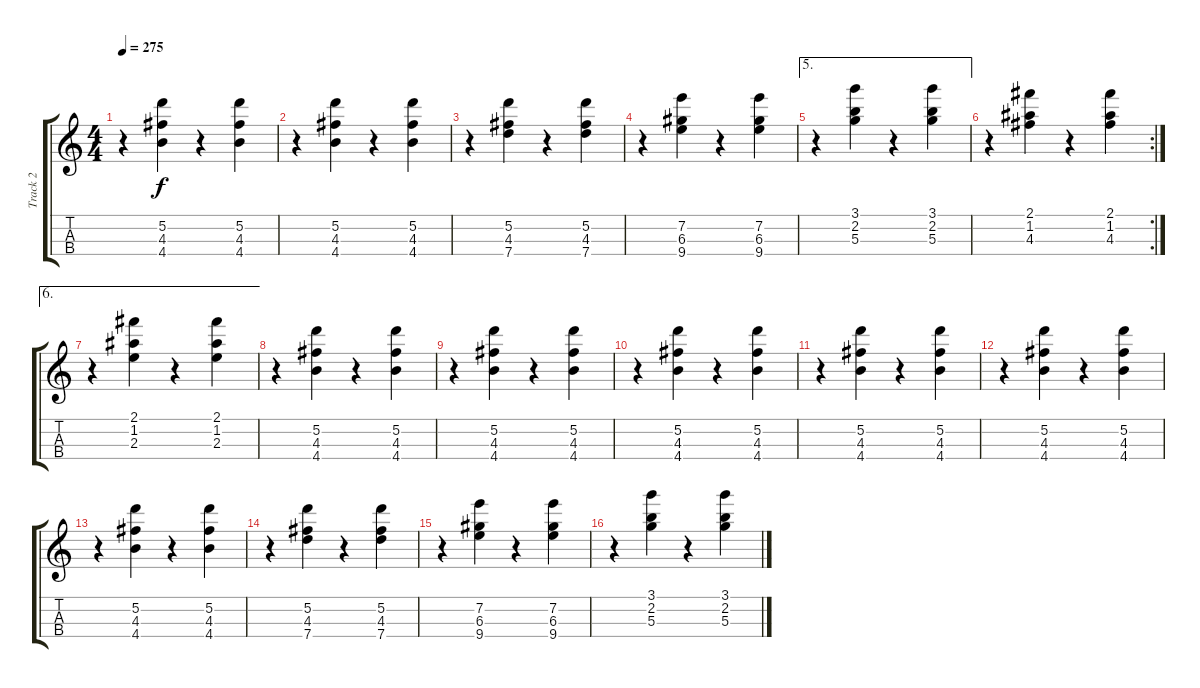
\track ("Track 2" "Track 2") {instrument acousticguitarsteel}
\staff {score tabs}
\tuning (E5 A4 D4 G3) {hide}
\ts (4 4)
\tempo 275
\clef g2
\ks c
r.4{dy f} (5.2 4.3 4.4).4 r.4 (5.2 4.3 4.4).4 |
r.4 (5.2 4.3 4.4).4 r.4 (5.2 4.3 4.4).4 |
r.4 (5.2 4.3 7.4).4 r.4 (5.2 4.3 7.4).4 |
r.4 (7.2 6.3 9.4).4 r.4 (7.2 6.3 9.4).4 |
\ae 5
r.4 (3.1 2.2 5.3).4 r.4 (3.1 2.2 5.3).4 |
\rc 2
r.4 (2.1 1.2 4.3).4 r.4 (2.1 1.2 4.3).4 |
\ae 6
r.4 (2.1 1.2 2.3).4 r.4 (2.1 1.2 2.3).4 |
r.4 (5.2 4.3 4.4).4 r.4 (5.2 4.3 4.4).4 |
r.4 (5.2 4.3 4.4).4 r.4 (5.2 4.3 4.4).4 |
r.4 (5.2 4.3 4.4).4 r.4 (5.2 4.3 4.4).4 |
r.4 (5.2 4.3 4.4).4 r.4 (5.2 4.3 4.4).4 |
r.4 (5.2 4.3 4.4).4 r.4 (5.2 4.3 4.4).4 |
r.4 (5.2 4.3 4.4).4 r.4 (5.2 4.3 4.4).4 |
r.4 (5.2 4.3 7.4).4 r.4 (5.2 4.3 7.4).4 |
r.4 (7.2 6.3 9.4).4 r.4 (7.2 6.3 9.4).4 |
r.4 (3.1 2.2 5.3).4 r.4 (3.1 2.2 5.3).4
